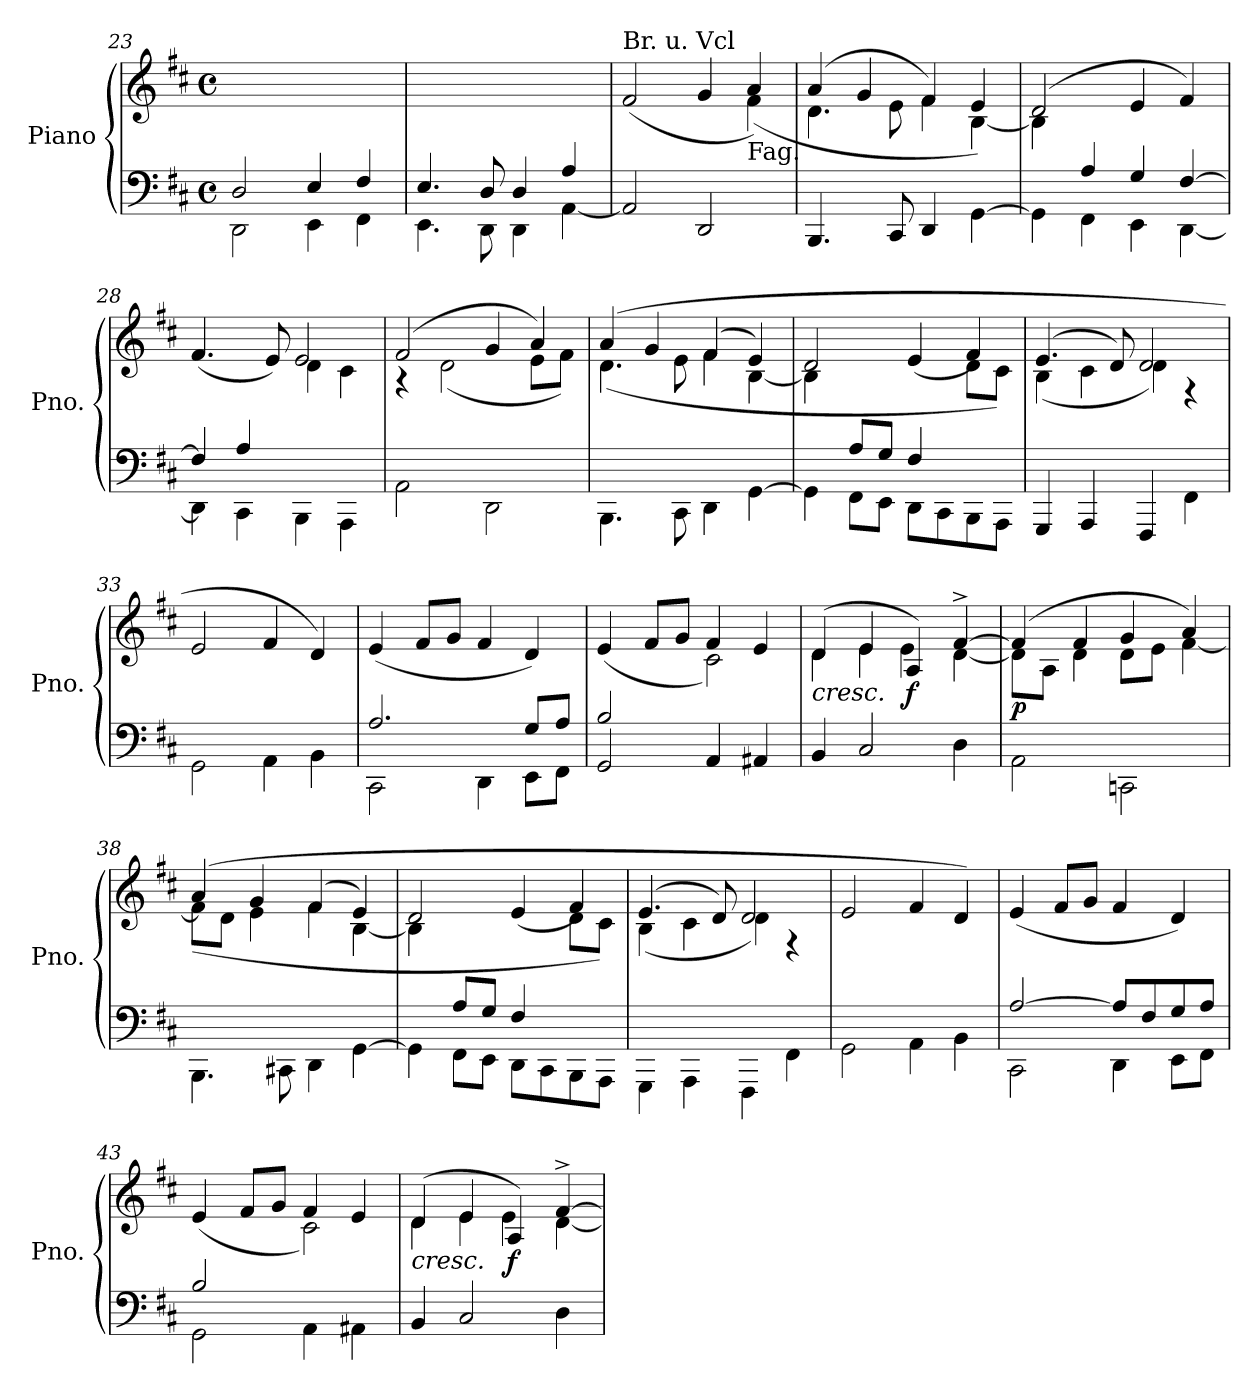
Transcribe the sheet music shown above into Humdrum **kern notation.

**kern	**kern	**dynam
*part1	*part1	*part1
*staff2	*staff1	*staff1/2
*I"Piano	*	*
*I'Pno.	*	*
*clefF4	*clefG2	*
*k[f#c#]	*k[f#c#]	*
*M4/4	*M4/4	*
*met(c)	*met(c)	*
=23	=23	=23
*^	*	*
2D/	2DD\	1ryy	.
4E/	4EE\	.	.
4F#/	4FF#\	.	.
=24	=24	=24	=24
4.E/	4.EE\	1ryy	.
8D/	8DD\	.	.
4D/	4DD\	.	.
4A/	[4AA\	.	.
=25	=25	=25	=25
*	*	*^	*
!	!	!LO:TX:a:t=Br. u. Vcl	!	!
*v	*v	*	*	*
2AA/]	(>2f#/	2.ryy	.
2DD/	4g/	.	.
!	!LO:TX:b:t=Fag.	!	!
.	4a/)	(<4f#\	.
!!LO:LB:g=z	!!
=26	=26	=26	=26
!	!	!	!LO:DY:b
!	!	!	!LO:DY:n=1:b
!	!	!	!LO:DY:n=2:b
4.BBB/	(>4a/	4.d\	other-dynamics p other-dynamics
.	4g/	.	.
8CC#/	.	8e\	.
4DD/	4f#/)	4f#\	.
[4GG\	4e/)	[4B\	.
=27	=27	=27	=27
*^	*	*	*
4ryy	4GG\]	(>2d/	4B\]	.
4A/	4FF#\	.	2.ryy	.
4G/	4EE\	4e/	.	.
[4F#/	[4DD\	4f#/)	.	.
=28	=28	=28	=28	=28
(<4F#/]	4DD\]	(>4.f#/	2ryy	.
4A/	4CC#\	.	.	.
.	.	8e/)	.	.
2ryy	4BBB\	2e/	4d\	.
.	4AAA\	.	4c#\)	.
*v	*v	*	*	*
=29	=29	=29	=29
2AA\	(>2f#/	4r	.
.	.	(<2d\	.
2DD\	4g/	.	.
.	4a/)	8e\L	.
.	.	8f#\J)	.
=30	=30	=30	=30
4.BBB\	(>4a/	(>4.d\	.
.	4g/	.	.
8CC#\	.	8e\	.
4DD\	(4f#/	4f#\	.
[4GG\	4e/)	[4B\	.
=31	=31	=31	=31
*^	*	*	*
4ryy	4GG\]	2d/	4B\]	.
(<8A/L	8FF#\L	.	2ryy	.
8G/J	8EE\J	.	.	.
4F#/	8DD\L	(>4e/	.	.
.	8CC#\	.	.	.
4ryy	8BBB\	4f#/)	8d\L	.
.	8AAA\J	.	8c#\J)	.
*v	*v	*	*	*
!!LO:LB:g=z	!!
=32	=32	=32	=32
4GGG/	(>4.e/	(<4B\	.
4AAA/	.	4c#\	.
.	8d/)	.	.
4FFF#/	2d/	4d\)	.
4FF#\	.	4r	.
*	*v	*v	*
=33	=33	=33
2GG\	2e/	.
4AA\	4f#/	.
4BB\	4d/)	.
=34	=34	=34
*^	*	*
2.A/	2CC#\	(>4e/	.
.	.	8f#/L	.
.	.	8g/J	.
.	4DD\	4f#/	.
(<8G/L	8EE\L	4d/)	.
8A/J	8FF#\J	.	.
=35	=35	=35	=35
*	*	*^	*
2B/	2GG/	(>4e/	2ryy	.
.	.	8f#/L	.	.
.	.	8g/J	.	.
2ryy	4AA/	4f#/	2c#\)	.
.	4AA#X/	4e/)	.	.
=36	=36	=36	=36	=36
!	!	!LO:TX:b:i:t=cresc.	!	!
*v	*v	*	*	*
4BB/	(>4d/	4d\	.
2C#/	4e/	4e\	.
!	!	!	!LO:DY:b
.	4A/)	4e\	f
4D\	[4f#^/	[4d\	.
=37	=37	=37	=37
!	!	!	!LO:DY:b
2AA\	(>4f#/]	8d\L]	p
.	.	8A\J	.
.	4f#/	4d\	.
2CCn\	4g/	8d\L	.
.	.	8e\J	.
.	4a/)	[4f#\	.
=38	=38	=38	=38
4.BBB\	(>4a/	(>8f#\L]	.
.	.	8d\J	.
.	4g/	4e\	.
8CC#X\	.	.	.
4DD\	(4f#/	4f#\	.
[4GG\	4e/)	[4B\	.
!!LO:PB:g=z	!!
=39	=39	=39	=39
*^	*	*	*
4ryy	4GG\]	2d/	4B\]	.
(<8A/L	8FF#\L	.	2ryy	.
8G/J	8EE\J	.	.	.
4F#/	8DD\L	(>4e/	.	.
.	8CC#\	.	.	.
4ryy	8BBB\	4f#/)	8d\L	.
.	8AAA\J	.	8c#\J)	.
*v	*v	*	*	*
=40	=40	=40	=40
4GGG\	(>4.e/	(<4B\	.
4AAA\	.	4c#\	.
.	8d/)	.	.
4FFF#\	2d/	4d\)	.
4FF#\	.	4r	.
*	*v	*v	*
=41	=41	=41
2GG\	2e/	.
4AA\	4f#/	.
4BB\	4d/)	.
=42	=42	=42
*^	*	*
[2A/	2CC#\	(>4e/	.
.	.	8f#/L	.
.	.	8g/J	.
8A/L]	4DD\	4f#/	.
8F#/	.	.	.
(<8G/	8EE\L	4d/)	.
8A/J	8FF#\J	.	.
=43	=43	=43	=43
*	*	*^	*
2B/	2GG\	(>4e/	2ryy	.
.	.	8f#/L	.	.
.	.	8g/J	.	.
2ryy	4AA\	4f#/	2c#\)	.
.	4AA#X\	4e/)	.	.
=44	=44	=44	=44	=44
!	!	!LO:TX:b:i:t=cresc.	!	!
*v	*v	*	*	*
4BB/	(>4d/	4d\	.
2C#/	4e/	4e\	.
!	!	!	!LO:DY:b
.	4A/)	4e\	f
4D\	[4f#^/	[4d\	.
*	*v	*v	*
=	=	=
*-	*-	*-
